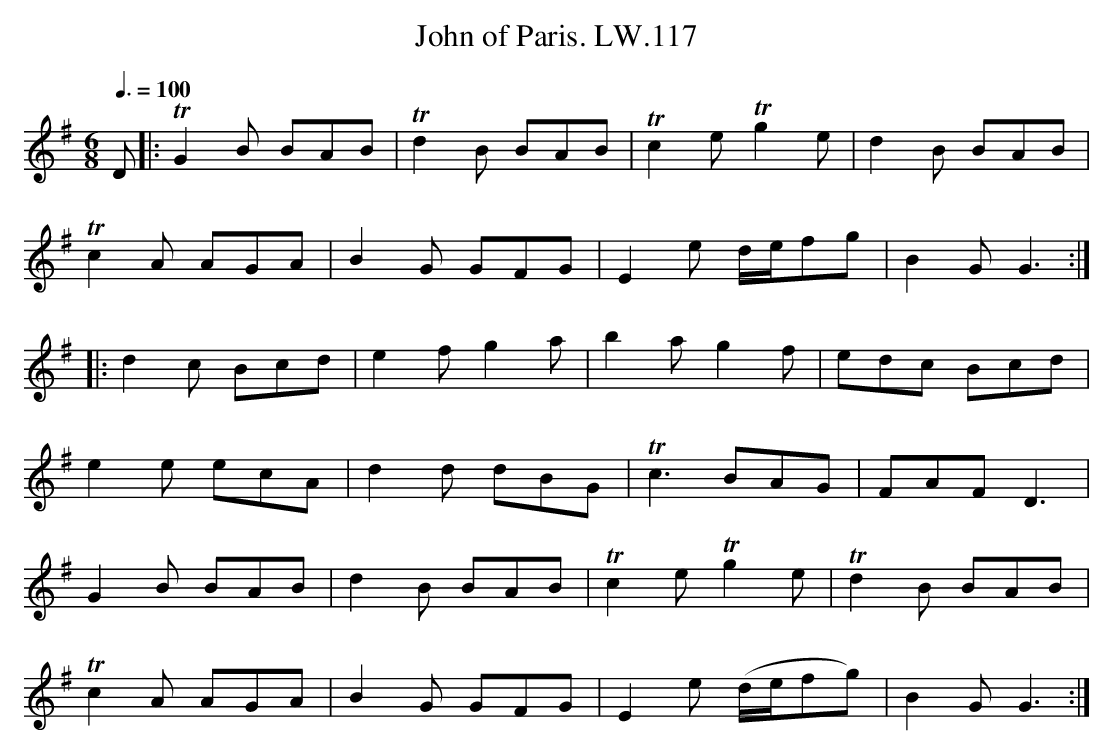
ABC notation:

X:1
T:John of Paris. LW.117
M:6/8
Q:3/8=100
L:1/8
K:G
D |: TG2B BAB | Td2B BAB | Tc2eTg2e | d2B BAB |
Tc2A AGA | B2G GFG | E2e d/e/fg | B2GG3:|
|: d2c Bcd | e2fg2a | b2a g2f | edc Bcd |
e2e ecA | d2d dBG | Tc3 BAG | FAF D3 |
G2B BAB | d2B BAB | Tc2e Tg2e | Td2B BAB |
Tc2A AGA | B2G GFG | E2e (d/e/fg) | B2G G3 :|
